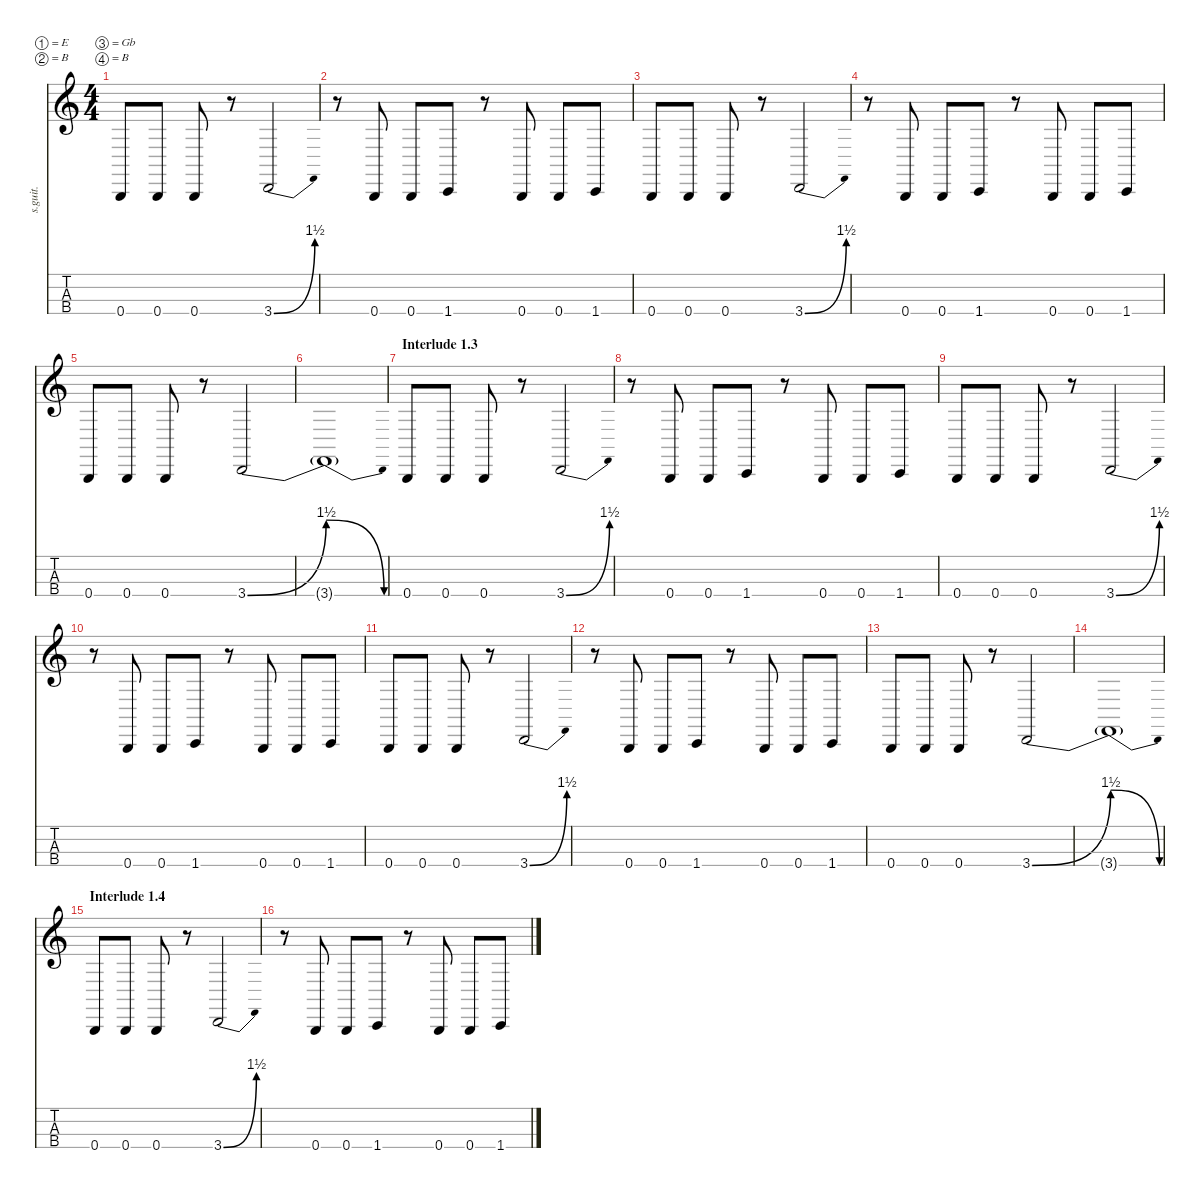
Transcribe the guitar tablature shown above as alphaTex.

\defaultSystemsLayout 4
\hideDynamics
\bracketExtendMode nobrackets
\track ("Paul Gray" "s.guit.") {instrument electricbasspick}
\staff {score tabs}
\tuning (E2 B1 Gb1 B0)
\ts (4 4)
\tempo (200 hide)
\clef g2
\ks c
0.4.8{lyrics (0 "") lyrics (1 "") lyrics (2 "") lyrics (3 "") lyrics (4 "") dy f} 0.4.8{lyrics (0 "") lyrics (1 "") lyrics (2 "") lyrics (3 "") lyrics (4 "")} 0.4.8{lyrics (0 "") lyrics (1 "") lyrics (2 "") lyrics (3 "") lyrics (4 "")} r.8 3.4{be (bend 0 0 15 6)}.2{lyrics (0 "") lyrics (1 "") lyrics (2 "") lyrics (3 "") lyrics (4 "")} |
r.8 0.4.8{lyrics (0 "") lyrics (1 "") lyrics (2 "") lyrics (3 "") lyrics (4 "")} 0.4.8{lyrics (0 "") lyrics (1 "") lyrics (2 "") lyrics (3 "") lyrics (4 "")} 1.4.8{lyrics (0 "") lyrics (1 "") lyrics (2 "") lyrics (3 "") lyrics (4 "")} r.8 0.4.8{lyrics (0 "") lyrics (1 "") lyrics (2 "") lyrics (3 "") lyrics (4 "")} 0.4.8{lyrics (0 "") lyrics (1 "") lyrics (2 "") lyrics (3 "") lyrics (4 "")} 1.4.8{lyrics (0 "") lyrics (1 "") lyrics (2 "") lyrics (3 "") lyrics (4 "")} |
0.4.8{lyrics (0 "") lyrics (1 "") lyrics (2 "") lyrics (3 "") lyrics (4 "")} 0.4.8{lyrics (0 "") lyrics (1 "") lyrics (2 "") lyrics (3 "") lyrics (4 "")} 0.4.8{lyrics (0 "") lyrics (1 "") lyrics (2 "") lyrics (3 "") lyrics (4 "")} r.8 3.4{be (bend 0 0 15 6)}.2{lyrics (0 "") lyrics (1 "") lyrics (2 "") lyrics (3 "") lyrics (4 "")} |
r.8 0.4.8{lyrics (0 "") lyrics (1 "") lyrics (2 "") lyrics (3 "") lyrics (4 "")} 0.4.8{lyrics (0 "") lyrics (1 "") lyrics (2 "") lyrics (3 "") lyrics (4 "")} 1.4.8{lyrics (0 "") lyrics (1 "") lyrics (2 "") lyrics (3 "") lyrics (4 "")} r.8 0.4.8{lyrics (0 "") lyrics (1 "") lyrics (2 "") lyrics (3 "") lyrics (4 "")} 0.4.8{lyrics (0 "") lyrics (1 "") lyrics (2 "") lyrics (3 "") lyrics (4 "")} 1.4.8{lyrics (0 "") lyrics (1 "") lyrics (2 "") lyrics (3 "") lyrics (4 "")} |
0.4.8{lyrics (0 "") lyrics (1 "") lyrics (2 "") lyrics (3 "") lyrics (4 "")} 0.4.8{lyrics (0 "") lyrics (1 "") lyrics (2 "") lyrics (3 "") lyrics (4 "")} 0.4.8{lyrics (0 "") lyrics (1 "") lyrics (2 "") lyrics (3 "") lyrics (4 "")} r.8 3.4{be (bend 0 0 15 6)}.2{lyrics (0 "") lyrics (1 "") lyrics (2 "") lyrics (3 "") lyrics (4 "")} |
3.4{be (release 0 6 30 0) t}.1{lyrics (0 "") lyrics (1 "") lyrics (2 "") lyrics (3 "") lyrics (4 "")} |
\section ("" "Interlude 1.3")
0.4.8{lyrics (0 "") lyrics (1 "") lyrics (2 "") lyrics (3 "") lyrics (4 "")} 0.4.8{lyrics (0 "") lyrics (1 "") lyrics (2 "") lyrics (3 "") lyrics (4 "")} 0.4.8{lyrics (0 "") lyrics (1 "") lyrics (2 "") lyrics (3 "") lyrics (4 "")} r.8 3.4{be (bend 0 0 15 6)}.2{lyrics (0 "") lyrics (1 "") lyrics (2 "") lyrics (3 "") lyrics (4 "")} |
r.8 0.4.8{lyrics (0 "") lyrics (1 "") lyrics (2 "") lyrics (3 "") lyrics (4 "")} 0.4.8{lyrics (0 "") lyrics (1 "") lyrics (2 "") lyrics (3 "") lyrics (4 "")} 1.4.8{lyrics (0 "") lyrics (1 "") lyrics (2 "") lyrics (3 "") lyrics (4 "")} r.8 0.4.8{lyrics (0 "") lyrics (1 "") lyrics (2 "") lyrics (3 "") lyrics (4 "")} 0.4.8{lyrics (0 "") lyrics (1 "") lyrics (2 "") lyrics (3 "") lyrics (4 "")} 1.4.8{lyrics (0 "") lyrics (1 "") lyrics (2 "") lyrics (3 "") lyrics (4 "")} |
0.4.8{lyrics (0 "") lyrics (1 "") lyrics (2 "") lyrics (3 "") lyrics (4 "")} 0.4.8{lyrics (0 "") lyrics (1 "") lyrics (2 "") lyrics (3 "") lyrics (4 "")} 0.4.8{lyrics (0 "") lyrics (1 "") lyrics (2 "") lyrics (3 "") lyrics (4 "")} r.8 3.4{be (bend 0 0 15 6)}.2{lyrics (0 "") lyrics (1 "") lyrics (2 "") lyrics (3 "") lyrics (4 "")} |
r.8 0.4.8{lyrics (0 "") lyrics (1 "") lyrics (2 "") lyrics (3 "") lyrics (4 "")} 0.4.8{lyrics (0 "") lyrics (1 "") lyrics (2 "") lyrics (3 "") lyrics (4 "")} 1.4.8{lyrics (0 "") lyrics (1 "") lyrics (2 "") lyrics (3 "") lyrics (4 "")} r.8 0.4.8{lyrics (0 "") lyrics (1 "") lyrics (2 "") lyrics (3 "") lyrics (4 "")} 0.4.8{lyrics (0 "") lyrics (1 "") lyrics (2 "") lyrics (3 "") lyrics (4 "")} 1.4.8{lyrics (0 "") lyrics (1 "") lyrics (2 "") lyrics (3 "") lyrics (4 "")} |
0.4.8{lyrics (0 "") lyrics (1 "") lyrics (2 "") lyrics (3 "") lyrics (4 "")} 0.4.8{lyrics (0 "") lyrics (1 "") lyrics (2 "") lyrics (3 "") lyrics (4 "")} 0.4.8{lyrics (0 "") lyrics (1 "") lyrics (2 "") lyrics (3 "") lyrics (4 "")} r.8 3.4{be (bend 0 0 15 6)}.2{lyrics (0 "") lyrics (1 "") lyrics (2 "") lyrics (3 "") lyrics (4 "")} |
r.8 0.4.8{lyrics (0 "") lyrics (1 "") lyrics (2 "") lyrics (3 "") lyrics (4 "")} 0.4.8{lyrics (0 "") lyrics (1 "") lyrics (2 "") lyrics (3 "") lyrics (4 "")} 1.4.8{lyrics (0 "") lyrics (1 "") lyrics (2 "") lyrics (3 "") lyrics (4 "")} r.8 0.4.8{lyrics (0 "") lyrics (1 "") lyrics (2 "") lyrics (3 "") lyrics (4 "")} 0.4.8{lyrics (0 "") lyrics (1 "") lyrics (2 "") lyrics (3 "") lyrics (4 "")} 1.4.8{lyrics (0 "") lyrics (1 "") lyrics (2 "") lyrics (3 "") lyrics (4 "")} |
0.4.8{lyrics (0 "") lyrics (1 "") lyrics (2 "") lyrics (3 "") lyrics (4 "")} 0.4.8{lyrics (0 "") lyrics (1 "") lyrics (2 "") lyrics (3 "") lyrics (4 "")} 0.4.8{lyrics (0 "") lyrics (1 "") lyrics (2 "") lyrics (3 "") lyrics (4 "")} r.8 3.4{be (bend 0 0 15 6)}.2{lyrics (0 "") lyrics (1 "") lyrics (2 "") lyrics (3 "") lyrics (4 "")} |
3.4{be (release 0 6 30 0) t}.1{lyrics (0 "") lyrics (1 "") lyrics (2 "") lyrics (3 "") lyrics (4 "")} |
\section ("" "Interlude 1.4")
0.4.8{lyrics (0 "") lyrics (1 "") lyrics (2 "") lyrics (3 "") lyrics (4 "")} 0.4.8{lyrics (0 "") lyrics (1 "") lyrics (2 "") lyrics (3 "") lyrics (4 "")} 0.4.8{lyrics (0 "") lyrics (1 "") lyrics (2 "") lyrics (3 "") lyrics (4 "")} r.8 3.4{be (bend 0 0 15 6)}.2{lyrics (0 "") lyrics (1 "") lyrics (2 "") lyrics (3 "") lyrics (4 "")} |
r.8 0.4.8{lyrics (0 "") lyrics (1 "") lyrics (2 "") lyrics (3 "") lyrics (4 "")} 0.4.8{lyrics (0 "") lyrics (1 "") lyrics (2 "") lyrics (3 "") lyrics (4 "")} 1.4.8{lyrics (0 "") lyrics (1 "") lyrics (2 "") lyrics (3 "") lyrics (4 "")} r.8 0.4.8{lyrics (0 "") lyrics (1 "") lyrics (2 "") lyrics (3 "") lyrics (4 "")} 0.4.8{lyrics (0 "") lyrics (1 "") lyrics (2 "") lyrics (3 "") lyrics (4 "")} 1.4.8{lyrics (0 "") lyrics (1 "") lyrics (2 "") lyrics (3 "") lyrics (4 "")}
